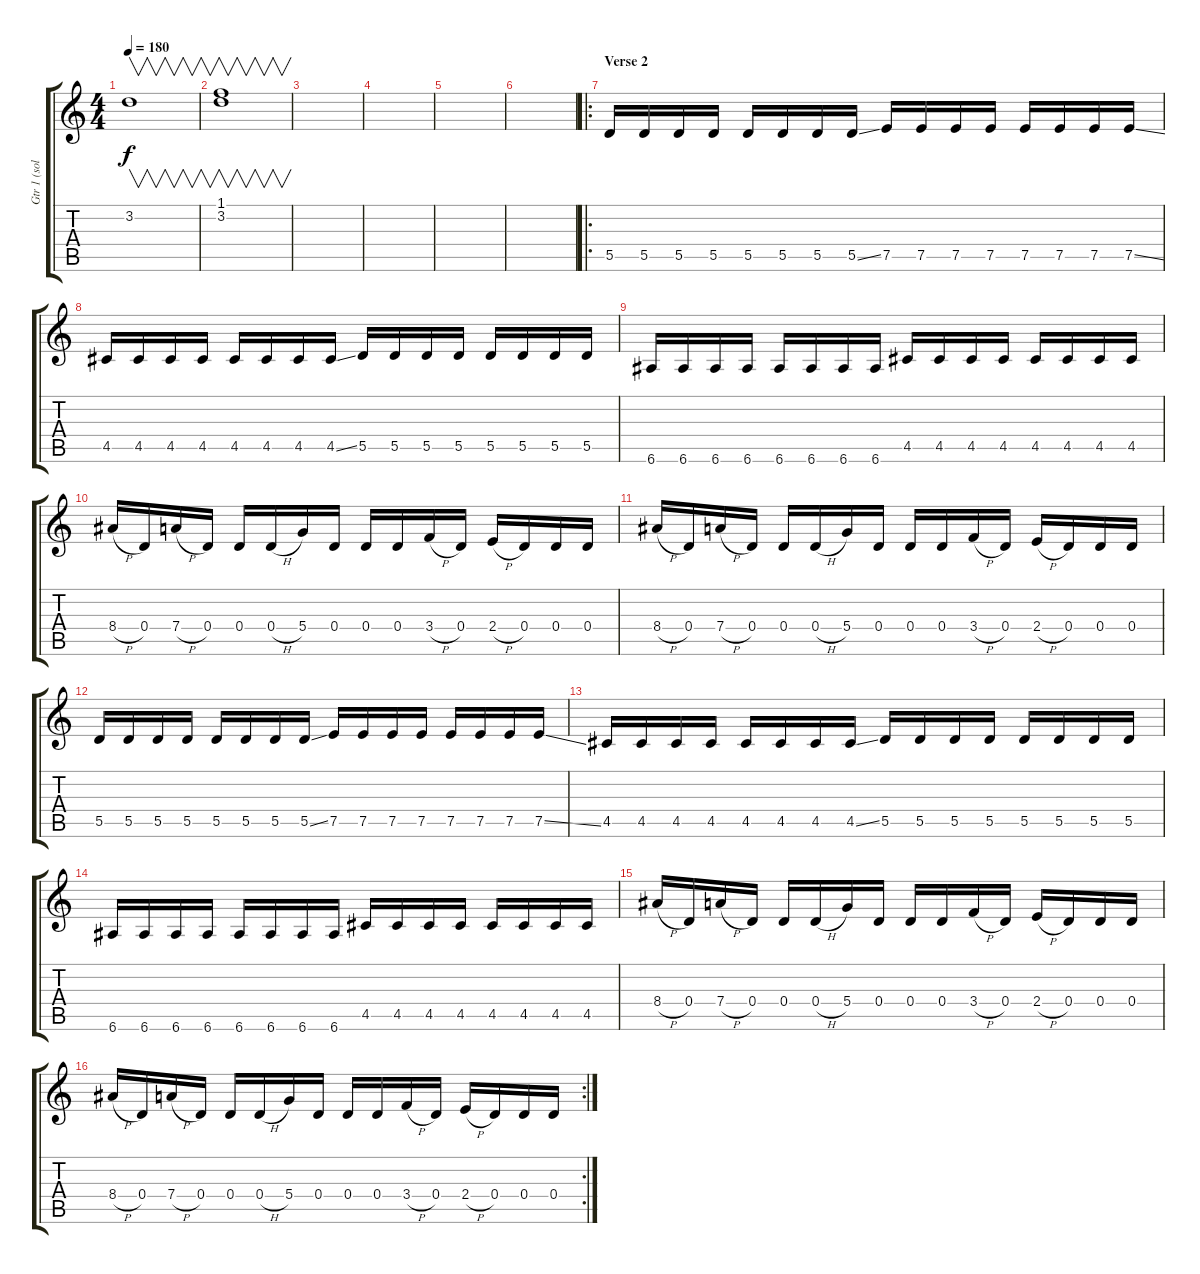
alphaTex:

\track ("Gtr 1 (solos)" "Gtr 1 (sol") {instrument overdrivenguitar}
\staff {score tabs}
\tuning (E4 B3 G3 D3 A2 E2) {hide}
\ts (4 4)
\tempo 180
\clef g2
\ks c
3.2.1{v dy f} |
(1.1 3.2).1{v} |
|
|
|
|
\ro
\section ("" "Verse 2")
5.5.16 5.5.16 5.5.16 5.5.16 5.5.16 5.5.16 5.5.16 5.5{ss}.16 7.5.16 7.5.16 7.5.16 7.5.16 7.5.16 7.5.16 7.5.16 7.5{ss}.16 |
4.5.16 4.5.16 4.5.16 4.5.16 4.5.16 4.5.16 4.5.16 4.5{ss}.16 5.5.16 5.5.16 5.5.16 5.5.16 5.5.16 5.5.16 5.5.16 5.5.16 |
6.6.16 6.6.16 6.6.16 6.6.16 6.6.16 6.6.16 6.6.16 6.6.16 4.5.16 4.5.16 4.5.16 4.5.16 4.5.16 4.5.16 4.5.16 4.5.16 |
8.4{h}.16{volume 11} 0.4.16 7.4{h}.16 0.4.16 0.4.16 0.4{h}.16 5.4.16 0.4.16 0.4.16 0.4.16 3.4{h}.16 0.4.16 2.4{h}.16 0.4.16 0.4.16 0.4.16 |
8.4{h}.16 0.4.16 7.4{h}.16 0.4.16 0.4.16 0.4{h}.16 5.4.16 0.4.16 0.4.16 0.4.16 3.4{h}.16 0.4.16 2.4{h}.16 0.4.16 0.4.16 0.4.16 |
5.5.16{volume 16} 5.5.16 5.5.16 5.5.16 5.5.16 5.5.16 5.5.16 5.5{ss}.16 7.5.16 7.5.16 7.5.16 7.5.16 7.5.16 7.5.16 7.5.16 7.5{ss}.16 |
4.5.16 4.5.16 4.5.16 4.5.16 4.5.16 4.5.16 4.5.16 4.5{ss}.16 5.5.16 5.5.16 5.5.16 5.5.16 5.5.16 5.5.16 5.5.16 5.5.16 |
6.6.16 6.6.16 6.6.16 6.6.16 6.6.16 6.6.16 6.6.16 6.6.16 4.5.16 4.5.16 4.5.16 4.5.16 4.5.16 4.5.16 4.5.16 4.5.16 |
8.4{h}.16 0.4.16 7.4{h}.16 0.4.16 0.4.16 0.4{h}.16 5.4.16 0.4.16 0.4.16 0.4.16 3.4{h}.16 0.4.16 2.4{h}.16 0.4.16 0.4.16 0.4.16 |
\rc 2
8.4{h}.16 0.4.16 7.4{h}.16 0.4.16 0.4.16 0.4{h}.16 5.4.16 0.4.16 0.4.16 0.4.16 3.4{h}.16 0.4.16 2.4{h}.16 0.4.16 0.4.16 0.4.16
